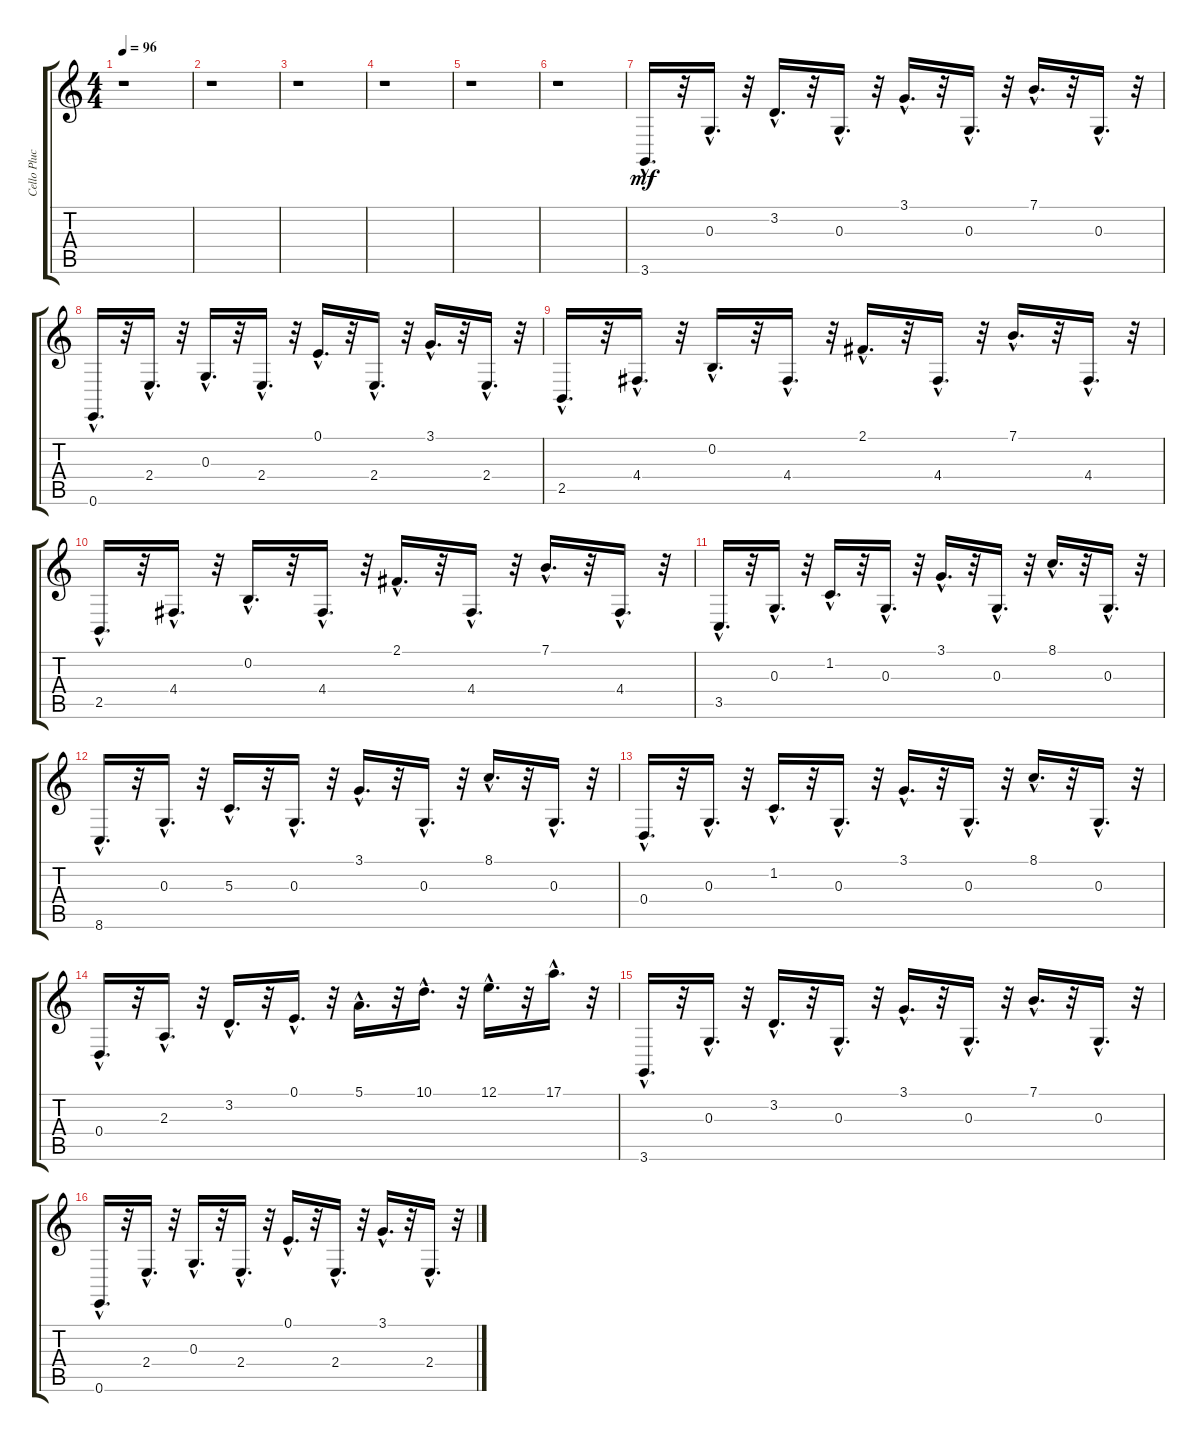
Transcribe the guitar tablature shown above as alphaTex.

\track ("Cello Pluck" "Cello Pluc") {instrument pizzicatostrings}
\staff {score tabs}
\tuning (E4 B3 G3 D3 A2 E2) {hide}
\ts (4 4)
\tempo 96
\clef g2
\ks c
r.1{dy f} |
r.1 |
r.1 |
r.1 |
r.1 |
r.1 |
3.6{hac}.16{d dy mf} r.32 0.3{hac}.16{d} r.32 3.2{hac}.16{d} r.32 0.3{hac}.16{d} r.32 3.1{hac}.16{d} r.32 0.3{hac}.16{d} r.32 7.1{hac}.16{d} r.32 0.3{hac}.16{d} r.32 |
0.6{hac}.16{d} r.32 2.4{hac}.16{d} r.32 0.3{hac}.16{d} r.32 2.4{hac}.16{d} r.32 0.1{hac}.16{d} r.32 2.4{hac}.16{d} r.32 3.1{hac}.16{d} r.32 2.4{hac}.16{d} r.32 |
2.5{hac}.16{d} r.32 4.4{hac}.16{d} r.32 0.2{hac}.16{d} r.32 4.4{hac}.16{d} r.32 2.1{hac}.16{d} r.32 4.4{hac}.16{d} r.32 7.1{hac}.16{d} r.32 4.4{hac}.16{d} r.32 |
2.5{hac}.16{d} r.32 4.4{hac}.16{d} r.32 0.2{hac}.16{d} r.32 4.4{hac}.16{d} r.32 2.1{hac}.16{d} r.32 4.4{hac}.16{d} r.32 7.1{hac}.16{d} r.32 4.4{hac}.16{d} r.32 |
3.5{hac}.16{d} r.32 0.3{hac}.16{d} r.32 1.2{hac}.16{d} r.32 0.3{hac}.16{d} r.32 3.1{hac}.16{d} r.32 0.3{hac}.16{d} r.32 8.1{hac}.16{d} r.32 0.3{hac}.16{d} r.32 |
8.6{hac}.16{d} r.32 0.3{hac}.16{d} r.32 5.3{hac}.16{d} r.32 0.3{hac}.16{d} r.32 3.1{hac}.16{d} r.32 0.3{hac}.16{d} r.32 8.1{hac}.16{d} r.32 0.3{hac}.16{d} r.32 |
0.4{hac}.16{d} r.32 0.3{hac}.16{d} r.32 1.2{hac}.16{d} r.32 0.3{hac}.16{d} r.32 3.1{hac}.16{d} r.32 0.3{hac}.16{d} r.32 8.1{hac}.16{d} r.32 0.3{hac}.16{d} r.32 |
0.4{hac}.16{d} r.32 2.3{hac}.16{d} r.32 3.2{hac}.16{d} r.32 0.1{hac}.16{d} r.32 5.1{hac}.16{d} r.32 10.1{hac}.16{d} r.32 12.1{hac}.16{d} r.32 17.1{hac}.16{d} r.32 |
3.6{hac}.16{d} r.32 0.3{hac}.16{d} r.32 3.2{hac}.16{d} r.32 0.3{hac}.16{d} r.32 3.1{hac}.16{d} r.32 0.3{hac}.16{d} r.32 7.1{hac}.16{d} r.32 0.3{hac}.16{d} r.32 |
0.6{hac}.16{d} r.32 2.4{hac}.16{d} r.32 0.3{hac}.16{d} r.32 2.4{hac}.16{d} r.32 0.1{hac}.16{d} r.32 2.4{hac}.16{d} r.32 3.1{hac}.16{d} r.32 2.4{hac}.16{d} r.32
